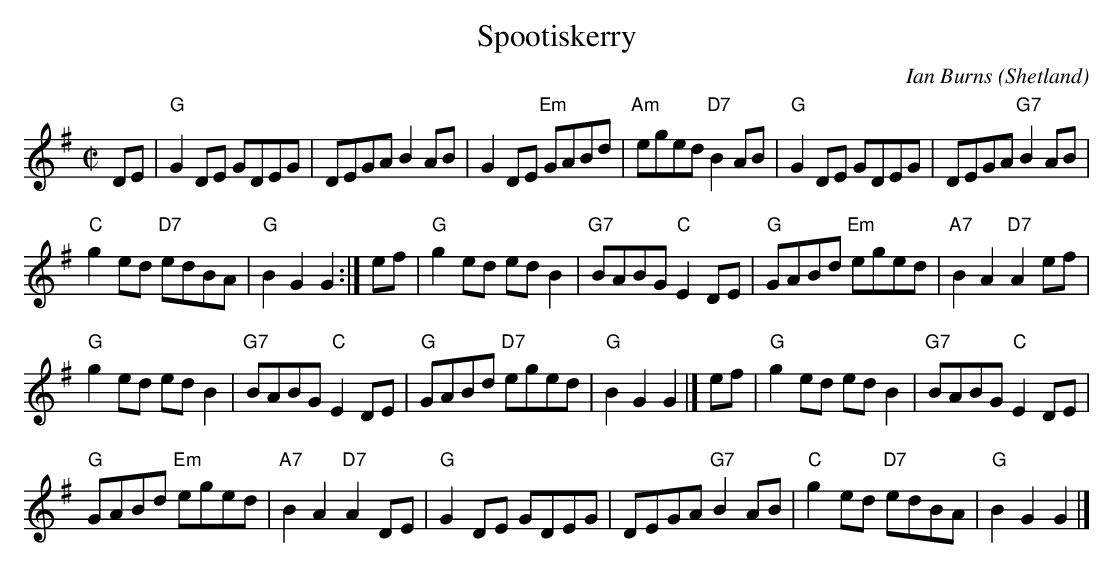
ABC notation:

X:1
T: Spootiskerry
C: Ian Burns (Shetland)
M: C|
L: 1/8
K: G
DE |\
"G"G2DE     GDEG |     DEGA     B2AB |\
   G2DE "Em"GABd | "Am"eged "D7"B2AB |\
"G"G2DE     GDEG |     DEGA "G7"B2AB |
"C"g2ed "D7"edBA |  "G"B2G2     G2  :|\
ef |\
"G"g2ed     edB2 | "G7"BABG  "C"E2DE |\
"G"GABd "Em"eged | "A7"B2A2 "D7"A2ef |
"G"g2ed     edB2 | "G7"BABG  "C"E2DE |\
"G"GABd "D7"eged |  "G"B2G2     G2   |]\
ef |\
"G"g2ed     edB2 | "G7"BABG  "C"E2DE |
"G"GABd "Em"eged | "A7"B2A2 "D7"A2DE |\
"G"G2DE     GDEG |     DEGA "G7"B2AB |\
"C"g2ed "D7"edBA |  "G"B2G2     G2   |]
